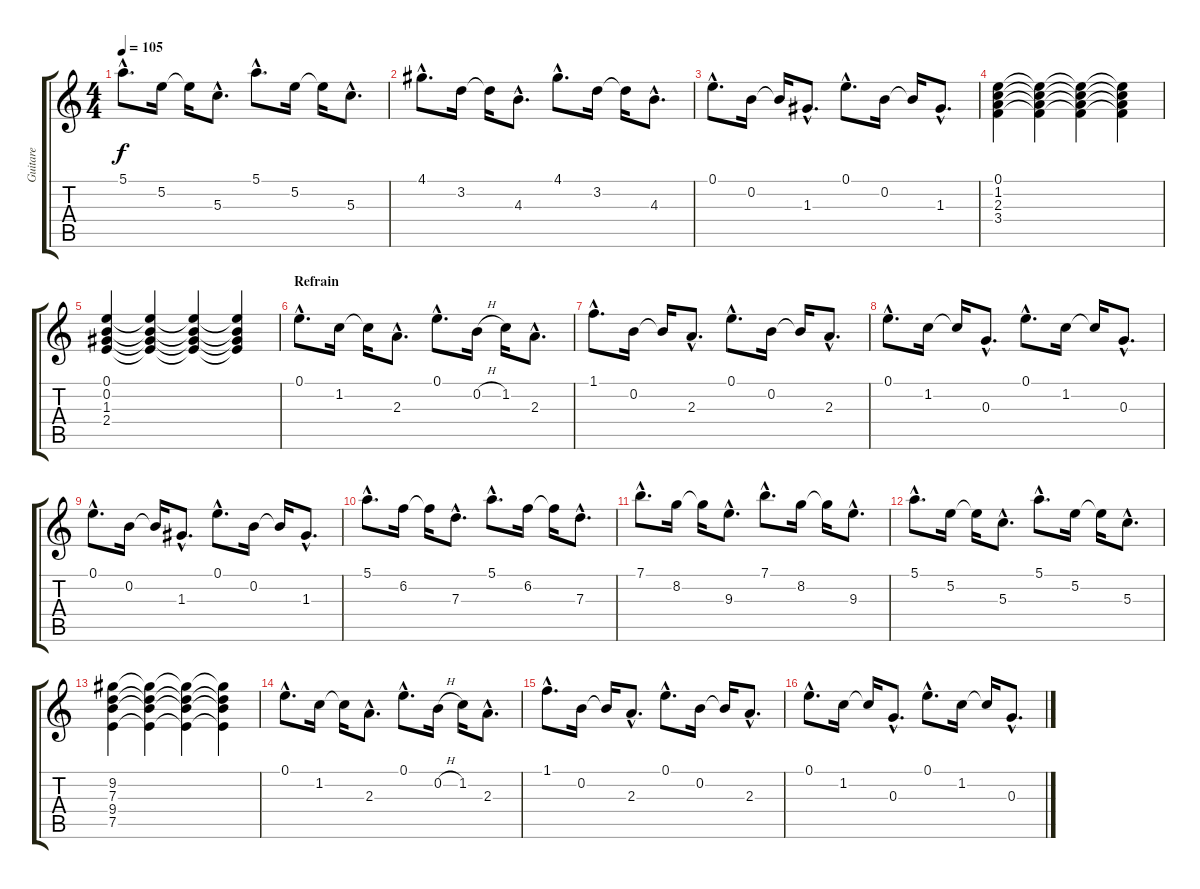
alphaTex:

\track ("Guitare" "Guitare") {instrument acousticguitarnylon}
\staff {score tabs}
\tuning (E4 B3 G3 D3 A2 E2) {hide}
\ts (4 4)
\tempo 105
\clef g2
\ks c
5.1{hac}.8{d dy f} 5.2.16 5.2{t}.16 5.3{hac}.8{d} 5.1{hac}.8{d} 5.2.16 5.2{t}.16 5.3{hac}.8{d} |
4.1{hac}.8{d} 3.2.16 3.2{t}.16 4.3{hac}.8{d} 4.1{hac}.8{d} 3.2.16 3.2{t}.16 4.3{hac}.8{d} |
0.1{hac}.8{d} 0.2.16 0.2{t}.16 1.3{hac}.8{d} 0.1{hac}.8{d} 0.2.16 0.2{t}.16 1.3{hac}.8{d} |
(0.1 1.2 2.3 3.4).4 (0.1{t} 1.2{t} 2.3{t} 3.4{t}).4 (0.1{t} 1.2{t} 2.3{t} 3.4{t}).4 (0.1{t} 1.2{t} 2.3{t} 3.4{t}).4 |
(0.1 0.2 1.3 2.4).4 (0.1{t} 0.2{t} 1.3{t} 2.4{t}).4 (0.1{t} 0.2{t} 1.3{t} 2.4{t}).4 (0.1{t} 0.2{t} 1.3{t} 2.4{t}).4 |
\section ("" "Refrain")
0.1{hac}.8{d} 1.2.16 1.2{t}.16 2.3{hac}.8{d} 0.1{hac}.8{d} 0.2{h}.16 1.2.16 2.3{hac}.8{d} |
1.1{hac}.8{d} 0.2.16 0.2{t}.16 2.3{hac}.8{d} 0.1{hac}.8{d} 0.2.16 0.2{t}.16 2.3{hac}.8{d} |
0.1{hac}.8{d} 1.2.16 1.2{t}.16 0.3{hac}.8{d} 0.1{hac}.8{d} 1.2.16 1.2{t}.16 0.3{hac}.8{d} |
0.1{hac}.8{d} 0.2.16 0.2{t}.16 1.3{hac}.8{d} 0.1{hac}.8{d} 0.2.16 0.2{t}.16 1.3{hac}.8{d} |
5.1{hac}.8{d} 6.2.16 6.2{t}.16 7.3{hac}.8{d} 5.1{hac}.8{d} 6.2.16 6.2{t}.16 7.3{hac}.8{d} |
7.1{hac}.8{d} 8.2.16 8.2{t}.16 9.3{hac}.8{d} 7.1{hac}.8{d} 8.2.16 8.2{t}.16 9.3{hac}.8{d} |
5.1{hac}.8{d} 5.2.16 5.2{t}.16 5.3{hac}.8{d} 5.1{hac}.8{d} 5.2.16 5.2{t}.16 5.3{hac}.8{d} |
(9.2 7.3 9.4 7.5).4 (9.2{t} 7.3{t} 9.4{t} 7.5{t}).4 (9.2{t} 7.3{t} 9.4{t} 7.5{t}).4 (9.2{t} 7.3{t} 9.4{t} 7.5{t}).4 |
0.1{hac}.8{d} 1.2.16 1.2{t}.16 2.3{hac}.8{d} 0.1{hac}.8{d} 0.2{h}.16 1.2.16 2.3{hac}.8{d} |
1.1{hac}.8{d} 0.2.16 0.2{t}.16 2.3{hac}.8{d} 0.1{hac}.8{d} 0.2.16 0.2{t}.16 2.3{hac}.8{d} |
0.1{hac}.8{d} 1.2.16 1.2{t}.16 0.3{hac}.8{d} 0.1{hac}.8{d} 1.2.16 1.2{t}.16 0.3{hac}.8{d}
